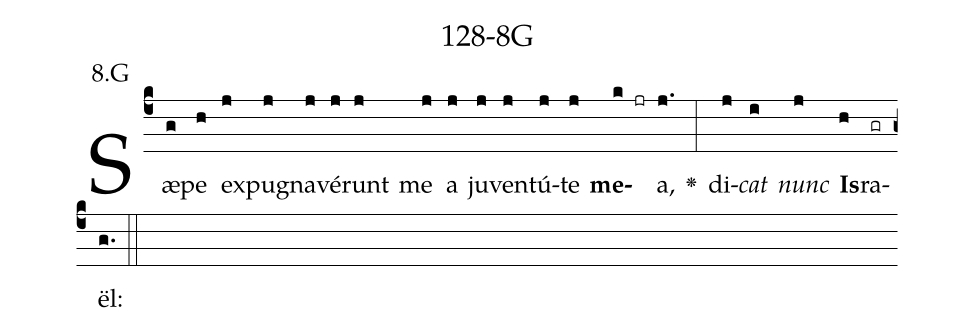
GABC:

name: 128-8G;
annotation: 8.G;
%%
(c4)Sæ(g)pe(h) ex(j)pu(j)gna(j)vé(j)runt(j) me(j) a(j) ju(j)ven(j)tú(j)te(j) <b>me</b>(k jr)a,(j.) <v>\greheightstar</v>(:) di(j)<i>cat</i>(i) <i>nunc</i>(j) <b>Is</b>(h)ra(gr)ël:(g.) (::)


%E(j) u(j) o(i) u(j) a(h) e.(g.) (::)
